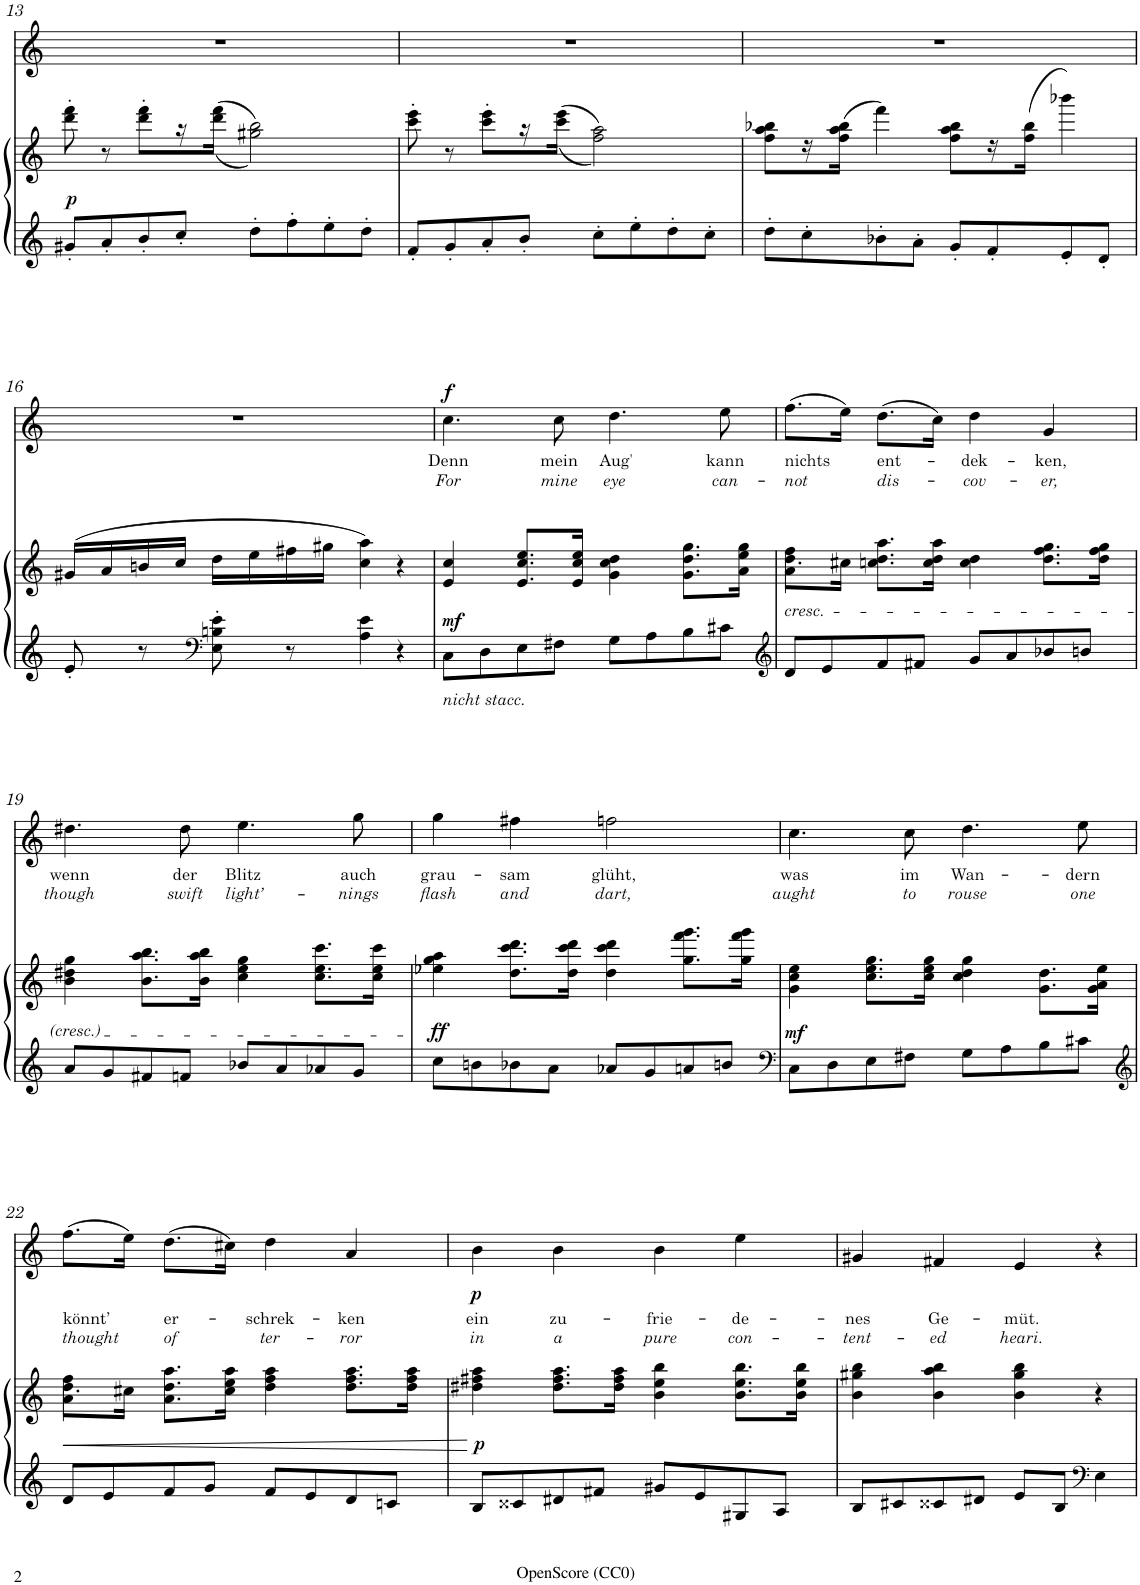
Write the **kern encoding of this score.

**kern	**kern	**dynam	**kern	**text	**text	**dynam
*part2	*part2	*part2	*part1	*part1	*part1	*part1
*staff3	*staff2	*staff2/3	*staff1	*staff1	*staff1	*staff1
*I"Piano	*	*	*I"Voice	*	*	*
*I'Pno	*	*	*	*	*	*
!!LO:PB:g=z
*clefG2	*clefG2	*	*clefG2	*	*	*
*k[]	*k[]	*	*k[]	*	*	*
*M4/4	*M4/4	*	*M4/4	*	*	*
=13	=13	=13	=13	=13	=13	=13
!	!	!LO:DY:b	!	!	!	!
8g#X'/L	8ddd\' 8fff\'	p	1r	.	.	.
8a'/	8r	.	.	.	.	.
8b'/	8ddd\' 8fff\'L	.	.	.	.	.
8cc'/J	16r	.	.	.	.	.
.	(<(16ddd\ 16fff\JJ	.	.	.	.	.
8dd'\L	2gg#X\ 2bb\))	.	.	.	.	.
8ff'\	.	.	.	.	.	.
8ee'\	.	.	.	.	.	.
8dd'\J	.	.	.	.	.	.
=14	=14	=14	=14	=14	=14	=14
8f'/L	8ccc\' 8eee\'	.	1r	.	.	.
8g'/	8r	.	.	.	.	.
8a'/	8ccc\' 8eee\'L	.	.	.	.	.
8b'/J	16r	.	.	.	.	.
.	(<(16ccc\ 16eee\JJ	.	.	.	.	.
8cc'\L	2ff\ 2aa\))	.	.	.	.	.
8ee'\	.	.	.	.	.	.
8dd'\	.	.	.	.	.	.
8cc'\J	.	.	.	.	.	.
=15	=15	=15	=15	=15	=15	=15
8dd'\L	8ff\ 8aa\ 8bb-X\L	.	1r	.	.	.
8cc'\	16r	.	.	.	.	.
.	(16ff\ 16aa\ 16bb-\JJ	.	.	.	.	.
8b-X'\	4fff\)	.	.	.	.	.
8a'\J	.	.	.	.	.	.
8g'/L	8ff\ 8aa\ 8bb-\L	.	.	.	.	.
8f'/	16r	.	.	.	.	.
.	(16ff\ 16bb-\JJ	.	.	.	.	.
8e'/	4bbb-X\)	.	.	.	.	.
8d'/J	.	.	.	.	.	.
!!LO:LB:g=z
=16	=16	=16	=16	=16	=16	=16
8e'/	(16g#X/LL	.	1r	.	.	.
.	16a/	.	.	.	.	.
8r	16bn/	.	.	.	.	.
.	16cc/JJ	.	.	.	.	.
*clefF4	*	*	*	*	*	*
8E\' 8Bn\' 8e\'	16dd\LL	.	.	.	.	.
.	16ee\	.	.	.	.	.
8r	16ff#X\	.	.	.	.	.
.	16gg#X\JJ	.	.	.	.	.
4A\ 4e\	4cc\ 4aa\)	.	.	.	.	.
4r	4r	.	.	.	.	.
=17	=17	=17	=17	=17	=17	=17
!LO:TX:b:i:t=nicht stacc.	!	!	!	!	!	!
!	!	!LO:DY:b	!	!LO:LY:b	!LO:LY:b	!LO:DY:a
8C\L	4e/ 4cc/	mf	4.cc\	Denn	For	f
8D\	.	.	.	.	.	.
8E\	8.e/ 8.cc/ 8.ee/L	.	.	.	.	.
!	!	!	!	!LO:LY:b	!LO:LY:b	!
8F#X\J	.	.	8cc\	mein	mine	.
.	16e/ 16cc/ 16ee/Jk	.	.	.	.	.
!	!	!	!	!LO:LY:b	!LO:LY:b	!
8G\L	4g\ 4cc\ 4dd\	.	4.dd\	Aug'	eye	.
8A\	.	.	.	.	.	.
8B\	8.g\ 8.dd\ 8.gg\L	.	.	.	.	.
!	!	!	!	!LO:LY:b	!LO:LY:b	!
8c#X\J	.	.	8ee\	kann	can-	.
.	16a\ 16ee\ 16gg\Jk	.	.	.	.	.
=18	=18	=18	=18	=18	=18	=18
*clefG2	*	*	*	*	*	*
*	*^	*	*	*	*	*
!	!LO:TX:b:i:t=cresc.	!	!	!	!	!	!
!	!	!	!	!	!LO:LY:b	!LO:LY:b	!
8d/L	4a\ 4ff\	8.dd\L	.	(8.ff\L	nichts	-not	.
8e/	.	.	.	.	.	.	.
.	.	16cc#X\Jk	.	16ee\Jk)	.	.	.
!	!	!	!	!	!LO:LY:b	!LO:LY:b	!
8f/	8.ccn\ 8.dd\ 8.aa\L	4ryy	.	(8.dd\L	ent-	dis-	.
8f#X/J	.	.	.	.	.	.	.
.	16cc\ 16dd\ 16aa\Jk	.	.	16cc\Jk)	.	.	.
!	!	!	!	!	!LO:LY:b	!LO:LY:b	!
8g/L	4cc\ 4dd\	2ryy	.	4dd\	-dek-	-cov-	.
8a/	.	.	.	.	.	.	.
!	!	!	!	!	!LO:LY:b	!LO:LY:b	!
8b-X/	8.dd\ 8.ff\ 8.gg\L	.	.	4g/	-ken,	-er,	.
8bn/J	.	.	.	.	.	.	.
.	16dd\ 16ff\ 16gg\Jk	.	.	.	.	.	.
*	*v	*v	*	*	*	*	*
!!LO:LB:g=z
=19	=19	=19	=19	=19	=19	=19
!	!	!	!	!LO:LY:b	!LO:LY:b	!
8a/L	4b\ 4dd#X\ 4gg\	.	4.dd#X\	wenn	though	.
8g/	.	.	.	.	.	.
8f#X/	8.b\ 8.aa\ 8.bb\L	.	.	.	.	.
!	!	!	!	!LO:LY:b	!LO:LY:b	!
8fn/J	.	.	8dd#\	der	swift	.
.	16b\ 16aa\ 16bb\Jk	.	.	.	.	.
!	!	!	!	!LO:LY:b	!LO:LY:b	!
8b-X/L	4cc\ 4ee\ 4gg\	.	4.ee\	Blitz	light’-	.
8a/	.	.	.	.	.	.
8a-X/	8.cc\ 8.ee\ 8.ccc\L	.	.	.	.	.
!	!	!	!	!LO:LY:b	!LO:LY:b	!
8g/J	.	.	8gg\	auch	-nings	.
.	16cc\ 16ee\ 16ccc\Jk	.	.	.	.	.
=20	=20	=20	=20	=20	=20	=20
!	!	!LO:DY:b	!	!LO:LY:b	!LO:LY:b	!
8cc\L	4ee-X\ 4gg\ 4aa\	ff	4gg\	grau-	flash	.
8bn\	.	.	.	.	.	.
!	!	!	!	!LO:LY:b	!LO:LY:b	!
8b-X\	8.dd\ 8.ccc\ 8.ddd\L	.	4ff#X\	-sam	and	.
8a\J	.	.	.	.	.	.
.	16dd\ 16ccc\ 16ddd\Jk	.	.	.	.	.
!	!	!	!	!LO:LY:b	!LO:LY:b	!
8a-X/L	4dd\ 4ccc\ 4ddd\	.	2ffn\	glüht,	dart,	.
8g/	.	.	.	.	.	.
8an/	8.gg\ 8.fff\ 8.ggg\L	.	.	.	.	.
8bn/J	.	.	.	.	.	.
.	16gg\ 16fff\ 16ggg\Jk	.	.	.	.	.
=21	=21	=21	=21	=21	=21	=21
*clefF4	*	*	*	*	*	*
!	!	!LO:DY:b	!	!LO:LY:b	!LO:LY:b	!
8C\L	4g\ 4cc\ 4ee\	mf	4.cc\	was	aught	.
8D\	.	.	.	.	.	.
8E\	8.cc\ 8.ee\ 8.gg\L	.	.	.	.	.
!	!	!	!	!LO:LY:b	!LO:LY:b	!
8F#X\J	.	.	8cc\	im	to	.
.	16cc\ 16ee\ 16gg\Jk	.	.	.	.	.
!	!	!	!	!LO:LY:b	!LO:LY:b	!
8G\L	4cc\ 4dd\ 4gg\	.	4.dd\	Wan-	rouse	.
8A\	.	.	.	.	.	.
8B\	8.g\ 8.dd\L	.	.	.	.	.
!	!	!	!	!LO:LY:b	!LO:LY:b	!
8c#X\J	.	.	8ee\	-dern	one	.
.	16g\ 16a\ 16ee\Jk	.	.	.	.	.
!!LO:LB:g=z
=22	=22	=22	=22	=22	=22	=22
*clefG2	*	*	*	*	*	*
!	!	!LO:HP:b	!	!LO:LY:b	!LO:LY:b	!
*	*^	*	*	*	*	*
8d/L	4a\ 4ff\	8.dd\L	<	(8.ff\L	könnt’	thought	.
8e/	.	.	.	.	.	.	.
.	.	16cc#X\Jk	.	16ee\Jk)	.	.	.
!	!	!	!	!	!LO:LY:b	!LO:LY:b	!
8f/	8.a\ 8.dd\ 8.aa\L	4ryy	.	(8.dd\L	er-	of	.
8g/J	.	.	.	.	.	.	.
.	16cc#\ 16ee\ 16aa\Jk	.	.	16cc#X\Jk)	.	.	.
!	!	!	!	!	!LO:LY:b	!LO:LY:b	!
8f/L	4dd\ 4ff\ 4aa\	2ryy	.	4dd\	-schrek-	ter-	.
8e/	.	.	.	.	.	.	.
!	!	!	!	!	!LO:LY:b	!LO:LY:b	!
8d/	8.dd\ 8.ff\ 8.aa\L	.	.	4a/	-ken	-ror	.
8cn/J	.	.	.	.	.	.	.
.	16dd\ 16ff\ 16aa\Jk	.	.	.	.	.	.
*	*v	*v	*	*	*	*	*
.	.	[	.	.	.	.
=23	=23	=23	=23	=23	=23	=23
!	!	!LO:DY:b	!	!LO:LY:b	!LO:LY:b	!LO:DY:b
8B/L	4dd#X\ 4ff#X\ 4aa\	p	4b\	ein	in	p
8c##X/	.	.	.	.	.	.
!	!	!	!	!LO:LY:b	!LO:LY:b	!
8d#X/	8.dd#\ 8.ff#\ 8.aa\L	.	4b\	zu-	a	.
8f#X/J	.	.	.	.	.	.
.	16dd#\ 16ff#\ 16aa\Jk	.	.	.	.	.
!	!	!	!	!LO:LY:b	!LO:LY:b	!
8g#X/L	4b\ 4ee\ 4bb\	.	4b\	-frie-	pure	.
8e/	.	.	.	.	.	.
!	!	!	!	!LO:LY:b	!LO:LY:b	!
8G#X/	8.b\ 8.ee\ 8.bb\L	.	4ee\	-de-	con-	.
8A/J	.	.	.	.	.	.
.	16b\ 16ee\ 16bb\Jk	.	.	.	.	.
=24	=24	=24	=24	=24	=24	=24
!	!	!	!	!LO:LY:b	!LO:LY:b	!
8B/L	4b\ 4gg#X\ 4bb\	.	4g#X/	-nes	-tent-	.
8c#X/	.	.	.	.	.	.
!	!	!	!	!LO:LY:b	!LO:LY:b	!
8c##X/	4b\ 4aa\ 4bb\	.	4f#X/	Ge-	-ed	.
8d#X/J	.	.	.	.	.	.
!	!	!	!	!LO:LY:b	!LO:LY:b	!
8e/L	4b\ 4gg#\ 4bb\	.	4e/	-müt.	heari.	.
8B/J	.	.	.	.	.	.
*clefF4	*	*	*	*	*	*
4E\	4r	.	4r	.	.	.
=	=	=	=	=	=	=
*-	*-	*-	*-	*-	*-	*-
